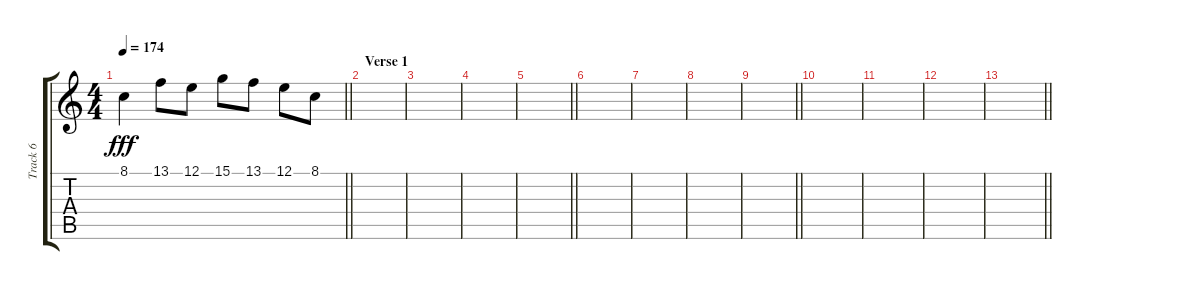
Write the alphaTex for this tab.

\track ("Track 6" "Track 6") {instrument stringensemble1}
\staff {score tabs}
\tuning (E4 B3 G3 D3 A2 D2) {hide}
\ts (4 4)
\tempo 174
\clef g2
\barLineRight lightlight
\ks c
8.1.4{dy fff} 13.1.8 12.1.8 15.1.8 13.1.8 12.1.8 8.1.8 |
\section ("" "Verse 1")
|
|
|
\barLineRight lightlight
|
|
|
|
\barLineRight lightlight
|
|
|
|
\barLineRight lightlight
